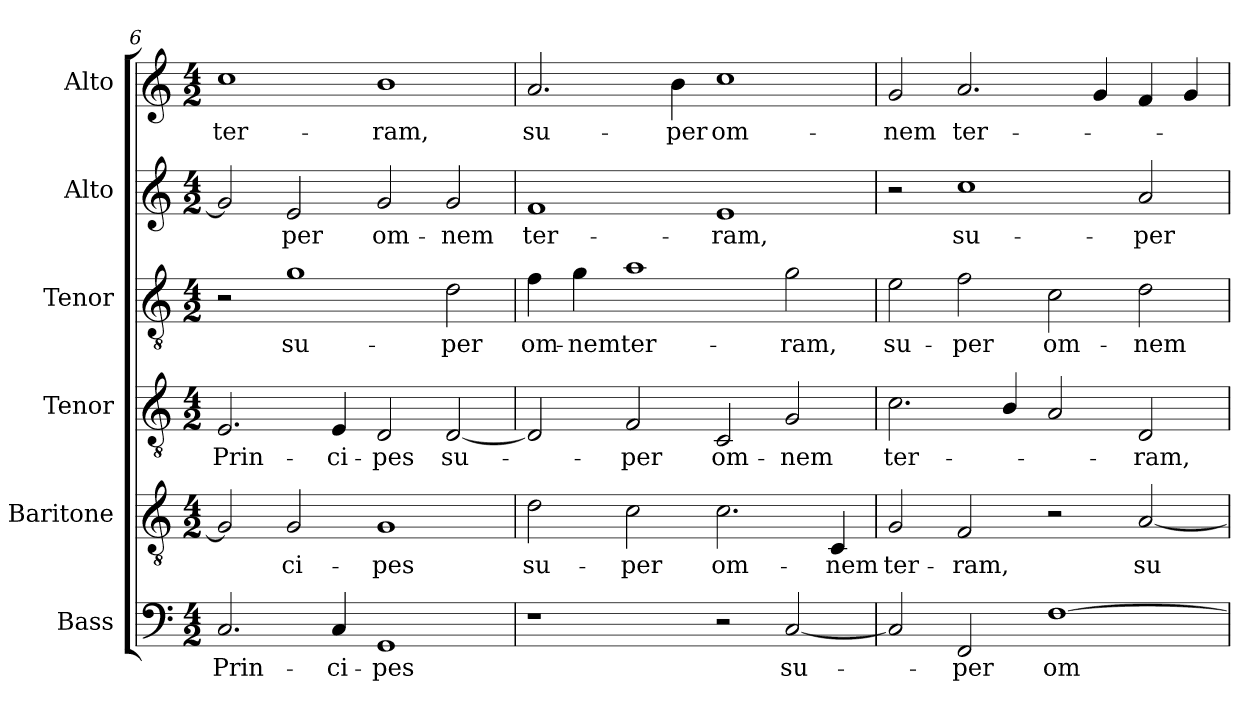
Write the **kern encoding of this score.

**kern	**text	**kern	**text	**kern	**text	**kern	**text	**kern	**text	**kern	**text
*part6	*part6	*part5	*part5	*part4	*part4	*part3	*part3	*part2	*part2	*part1	*part1
*staff6	*staff6	*staff5	*staff5	*staff4	*staff4	*staff3	*staff3	*staff2	*staff2	*staff1	*staff1
*I"Bass	*	*I"Baritone	*	*I"Tenor	*	*I"Tenor	*	*I"Alto	*	*I"Alto	*
*I'B.	*	*I'T2.	*	*I'T.	*	*	*	*	*	*	*
*clefF4	*	*clefGv2	*	*clefGv2	*	*clefGv2	*	*clefG2	*	*clefG2	*
*	*	*ITrd7c12	*	*ITrd7c12	*	*ITrd7c12	*	*	*	*	*
*k[]	*	*k[]	*	*k[]	*	*k[]	*	*k[]	*	*k[]	*
*C:	*	*C:	*	*C:	*	*C:	*	*C:	*	*C:	*
*M4/2	*	*M4/2	*	*M4/2	*	*M4/2	*	*M4/2	*	*M4/2	*
=6	=6	=6	=6	=6	=6	=6	=6	=6	=6	=6	=6
!	!LO:LY:b:color=#000000	!	!	!	!	!	!	!	!	!	!
!	!	!	!	!	!LO:LY:b:color=#000000	!	!	!	!	!	!
!	!	!	!	!	!	!	!	!	!	!	!LO:LY:b:color=#000000
2.Ci/	Prin-	2GGi/]	.	2.EEi/	Prin-	2r	.	2gi/]	.	1cci	ter-
!	!	!	!LO:LY:b:color=#000000	!	!	!	!	!	!	!	!
!	!	!	!	!	!	!	!LO:LY:b:color=#000000	!	!	!	!
!	!	!	!	!	!	!	!	!	!LO:LY:b:color=#000000	!	!
.	.	2GGi/	-ci-	.	.	1Gi	su-	2ei/	-per	.	.
!	!LO:LY:b:color=#000000	!	!	!	!	!	!	!	!	!	!
!	!	!	!	!	!LO:LY:b:color=#000000	!	!	!	!	!	!
4Ci/	-ci-	.	.	4EEi/	-ci-	.	.	.	.	.	.
!	!LO:LY:b:color=#000000	!	!	!	!	!	!	!	!	!	!
!	!	!	!LO:LY:b:color=#000000	!	!	!	!	!	!	!	!
!	!	!	!	!	!LO:LY:b:color=#000000	!	!	!	!	!	!
!	!	!	!	!	!	!	!	!	!LO:LY:b:color=#000000	!	!
!	!	!	!	!	!	!	!	!	!	!	!LO:LY:b:color=#000000
1GGi	-pes	1GGi	-pes	2DDi/	-pes	.	.	2gi/	om-	1bi	-ram,
!	!	!	!	!	!LO:LY:b:color=#000000	!	!	!	!	!	!
!	!	!	!	!	!	!	!LO:LY:b:color=#000000	!	!	!	!
!	!	!	!	!	!	!	!	!	!LO:LY:b:color=#000000	!	!
.	.	.	.	[2DDi/	su-	2Di\	-per	2gi/	-nem	.	.
=7	=7	=7	=7	=7	=7	=7	=7	=7	=7	=7	=7
!	!	!	!LO:LY:b:color=#000000	!	!	!	!	!	!	!	!
!	!	!	!	!	!	!	!LO:LY:b:color=#000000	!	!	!	!
!	!	!	!	!	!	!	!	!	!LO:LY:b:color=#000000	!	!
!	!	!	!	!	!	!	!	!	!	!	!LO:LY:b:color=#000000
1r	.	2Di\	su-	2DDi/]	.	4Fi\	om-	1fi	ter-	2.ai/	su-
!	!	!	!	!	!	!	!LO:LY:b:color=#000000	!	!	!	!
.	.	.	.	.	.	4Gi\	-nem	.	.	.	.
!	!	!	!LO:LY:b:color=#000000	!	!	!	!	!	!	!	!
!	!	!	!	!	!LO:LY:b:color=#000000	!	!	!	!	!	!
!	!	!	!	!	!	!	!LO:LY:b:color=#000000	!	!	!	!
.	.	2Ci\	-per	2FFi/	-per	1Ai	ter-	.	.	.	.
!	!	!	!	!	!	!	!	!	!	!	!LO:LY:b:color=#000000
.	.	.	.	.	.	.	.	.	.	4bi\	-per
!	!	!	!LO:LY:b:color=#000000	!	!	!	!	!	!	!	!
!	!	!	!	!	!LO:LY:b:color=#000000	!	!	!	!	!	!
!	!	!	!	!	!	!	!	!	!LO:LY:b:color=#000000	!	!
!	!	!	!	!	!	!	!	!	!	!	!LO:LY:b:color=#000000
2r	.	2.Ci\	om-	2CCi/	om-	.	.	1ei	-ram,	1cci	om-
!	!LO:LY:b:color=#000000	!	!	!	!	!	!	!	!	!	!
!	!	!	!	!	!LO:LY:b:color=#000000	!	!	!	!	!	!
!	!	!	!	!	!	!	!LO:LY:b:color=#000000	!	!	!	!
[2Ci/	su-	.	.	2GGi/	-nem	2Gi\	-ram,	.	.	.	.
!	!	!	!LO:LY:b:color=#000000	!	!	!	!	!	!	!	!
.	.	4CCi/	-nem	.	.	.	.	.	.	.	.
=8	=8	=8	=8	=8	=8	=8	=8	=8	=8	=8	=8
!	!	!	!LO:LY:b:color=#000000	!	!	!	!	!	!	!	!
!	!	!	!	!	!LO:LY:b:color=#000000	!	!	!	!	!	!
!	!	!	!	!	!	!	!LO:LY:b:color=#000000	!	!	!	!
!	!	!	!	!	!	!	!	!	!	!	!LO:LY:b:color=#000000
2Ci/]	.	2GGi/	ter-	2.Ci\	ter-	2Ei\	su-	2r	.	2gi/	-nem
!	!LO:LY:b:color=#000000	!	!	!	!	!	!	!	!	!	!
!	!	!	!LO:LY:b:color=#000000	!	!	!	!	!	!	!	!
!	!	!	!	!	!	!	!LO:LY:b:color=#000000	!	!	!	!
!	!	!	!	!	!	!	!	!	!LO:LY:b:color=#000000	!	!
!	!	!	!	!	!	!	!	!	!	!	!LO:LY:b:color=#000000
2FFi/	-per	2FFi/	-ram,	.	.	2Fi\	-per	1cci	su-	2.ai/	ter-
.	.	.	.	4BBi/	.	.	.	.	.	.	.
!	!LO:LY:b:color=#000000	!	!	!	!	!	!	!	!	!	!
!	!	!	!	!	!	!	!LO:LY:b:color=#000000	!	!	!	!
[1Fi	om-	2r	.	2AAi/	.	2Ci\	om-	.	.	.	.
.	.	.	.	.	.	.	.	.	.	4gi/	.
!	!	!	!LO:LY:b:color=#000000	!	!	!	!	!	!	!	!
!	!	!	!	!	!LO:LY:b:color=#000000	!	!	!	!	!	!
!	!	!	!	!	!	!	!LO:LY:b:color=#000000	!	!	!	!
!	!	!	!	!	!	!	!	!	!LO:LY:b:color=#000000	!	!
.	.	[2AAi/	su-	2DDi/	-ram,	2Di\	-nem	2ai/	-per	4fi/	.
.	.	.	.	.	.	.	.	.	.	4gi/	.
=	=	=	=	=	=	=	=	=	=	=	=
*-	*-	*-	*-	*-	*-	*-	*-	*-	*-	*-	*-
